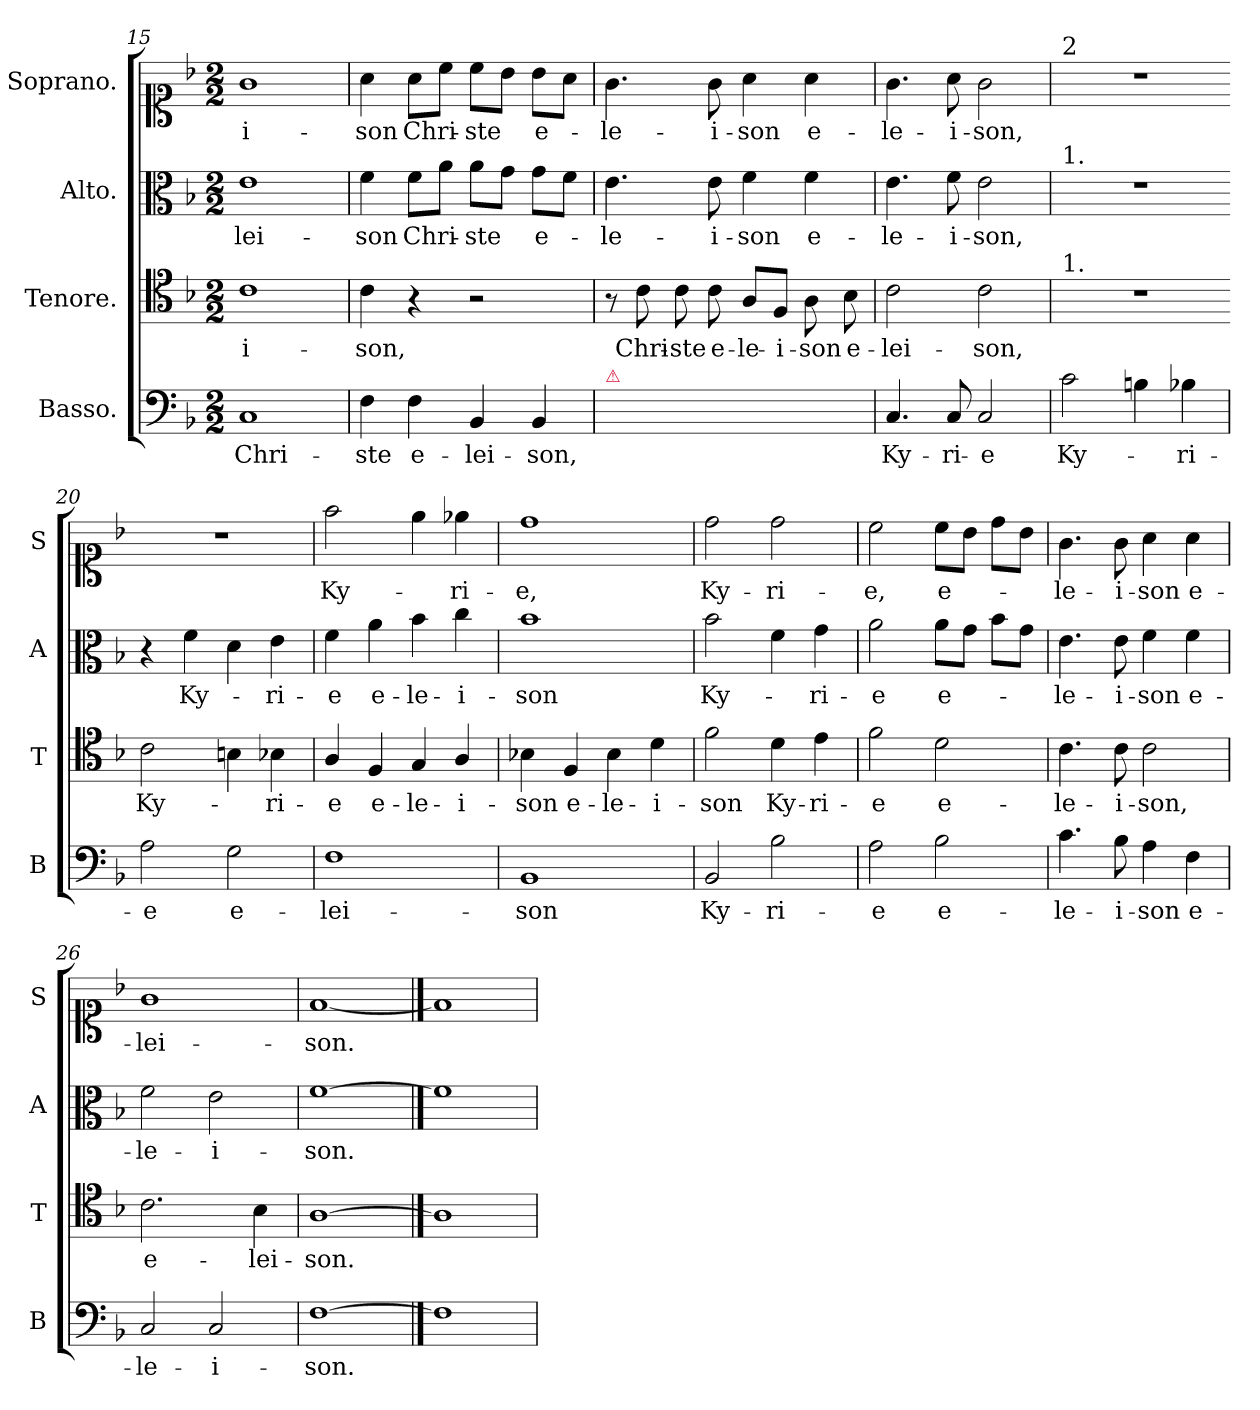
**kern	**text	**kern	**text	**kern	**text	**kern	**text
*part4	*part4	*part3	*part3	*part2	*part2	*part1	*part1
*staff4	*staff4	*staff3	*staff3	*staff2	*staff2	*staff1	*staff1
*I"Basso.	*	*I"Tenore.	*	*I"Alto.	*	*I"Soprano.	*
*I'B	*	*I'T	*	*I'A	*	*I'S	*
*clefF4	*	*clefC4	*	*clefC3	*	*clefC1	*
*k[b-]	*	*k[b-]	*	*k[b-]	*	*k[b-]	*
*F:	*	*F:	*	*F:	*	*F:	*
*M2/2	*	*M2/2	*	*M2/2	*	*M2/2	*
=15	=15	=15	=15	=15	=15	=15	=15
1C	Chri-	1c	-i-	1e	-lei-	1g	-i-
=16	=16	=16	=16	=16	=16	=16	=16
4F\	-ste	4c\	-son,	4f\	-son	4a\	-son
4F\	e-	4r	.	8f\L	Chri-	8a\L	Chri-
.	.	.	.	8a\J	.	8cc\J	.
4BB-/	-lei-	2r	.	8a\L	-ste	8cc\L	-ste
.	.	.	.	8g\J	.	8b-\J	.
4BB-/	-son,	.	.	8g\L	e-	8b-\L	e-
.	.	.	.	8f\J	.	8a\J	.
=17	=17	=17	=17	=17	=17	=17	=17
!LO:TX:a:color=crimson:t=⚠	!	!	!	!	!	!	!
1ryy	.	8r	.	4.e\	-le-	4.g\	-le-
.	.	8c\	Chri-	.	.	.	.
.	.	8c\	-ste	.	.	.	.
.	.	8c\	e-	8e\	-i-	8g\	-i-
.	.	8A/L	-le-	4f\	-son	4a\	-son
.	.	8F/J	-i-	.	.	.	.
.	.	8A\	-son	4f\	e-	4a\	e-
.	.	8B-\	e-	.	.	.	.
=18	=18	=18	=18	=18	=18	=18	=18
4.C/	Ky-	2c\	-lei-	4.e\	-le-	4.g\	-le-
8C/	-ri-	.	.	8f\	-i-	8a\	-i-
2C/	-e	2c\	-son,	2e\	-son,	2g\	-son,
=19	=19	=19	=19	=19	=19	=19	=19
!	!	!	!	!	!	!LO:TX:a:t=2	!
!	!	!	!	!LO:TX:a:t=1.	!	!	!
!	!	!LO:TX:a:t=1.	!	!	!	!	!
2c\	Ky-	1r	.	1r	.	1r	.
4Bn\	.	.	.	.	.	.	.
4B-X\	-ri-	.	.	.	.	.	.
=20	=20-	=20	=20-	=20	=20-	=20-	=20-
2A\	-e	2c\	Ky-	4r	.	1r	.
.	.	.	.	4f\	Ky-	.	.
2G\	e-	4Bn\	.	4d\	.	.	.
.	.	4B-X\	-ri-	4e\	-ri-	.	.
=21	=21	=21	=21	=21	=21	=21	=21
1F	-lei-	4A/	-e	4f\	-e	2ff\	Ky-
.	.	4F/	e-	4a\	e-	.	.
.	.	4G/	-le-	4b-\	-le-	4ee\	.
.	.	4A/	-i-	4cc\	-i-	4ee-X\	-ri-
=22	=22	=22	=22	=22	=22	=22	=22
1BB-	-son	4B-X\	-son	1b-	-son	1dd	-e,
.	.	4F/	e-	.	.	.	.
.	.	4B-\	-le-	.	.	.	.
.	.	4d\	-i-	.	.	.	.
=23	=23	=23	=23	=23	=23	=23	=23
2BB-/	Ky-	2f\	-son	2b-\	Ky-	2dd\	Ky-
2B-\	-ri-	4d\	Ky-	4f\	.	2dd\	-ri-
.	.	4e\	-ri-	4g\	-ri-	.	.
=24	=24	=24	=24	=24	=24	=24	=24
2A\	-e	2f\	-e	2a\	-e	2cc\	-e,
2B-\	e-	2d\	e-	8a\L	e-	8cc\L	e-
.	.	.	.	8g\J	.	8b-\J	.
.	.	.	.	8b-\L	.	8dd\L	.
.	.	.	.	8g\J	.	8b-\J	.
=25	=25	=25	=25	=25	=25	=25	=25
4.c\	-le-	4.c\	-le-	4.e\	-le-	4.g\	-le-
8B-\	-i-	8c\	-i-	8e\	-i-	8g\	-i-
4A\	-son	2c\	-son,	4f\	-son	4a\	-son
4F\	e-	.	.	4f\	e-	4a\	e-
=26	=26	=26	=26	=26	=26	=26	=26
2C/	-le-	2.c\	e-	2f\	-le-	1g	-lei-
2C/	-i-	.	.	2e\	-i-	.	.
.	.	4B-\	-lei-	.	.	.	.
=27	=27	=27	=27	=27	=27	=27	=27
[1F	-son.	[1A	-son.	[1f	-son.	[1f	-son.
==28	==28	==28	==28	==28	==28	==28	==28
1F]	.	1A]	.	1f]	.	1f]	.
=	=	=	=	=	=	=	=
*-	*-	*-	*-	*-	*-	*-	*-
